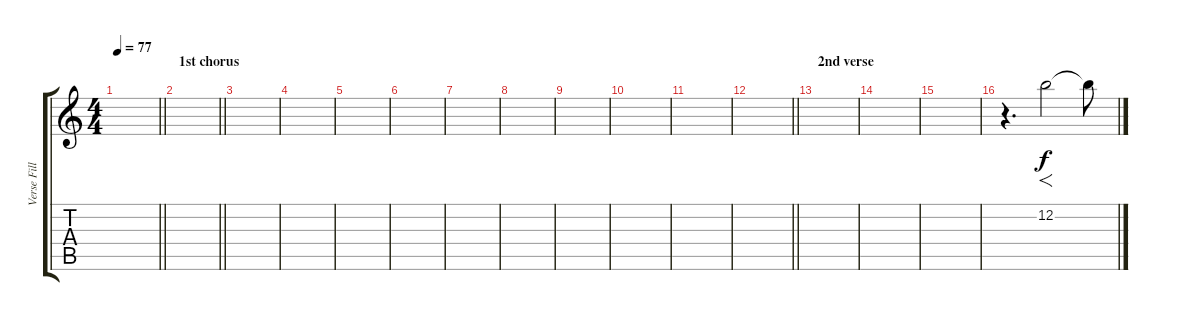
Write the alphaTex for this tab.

\track ("Verse Fill" "Verse Fill") {instrument distortionguitar}
\staff {score tabs}
\tuning (E4 B3 G3 D3 A2 E2) {hide}
\ts (4 4)
\tempo 77
\clef g2
\barLineRight lightlight
\ks c
|
\section ("" "1st chorus")
\barLineRight lightlight
|
|
|
|
|
|
|
|
|
|
\barLineRight lightlight
|
\section ("" "2nd verse")
|
|
|
r.4{d} 12.2.2{f dy f} 12.2{t}.8
